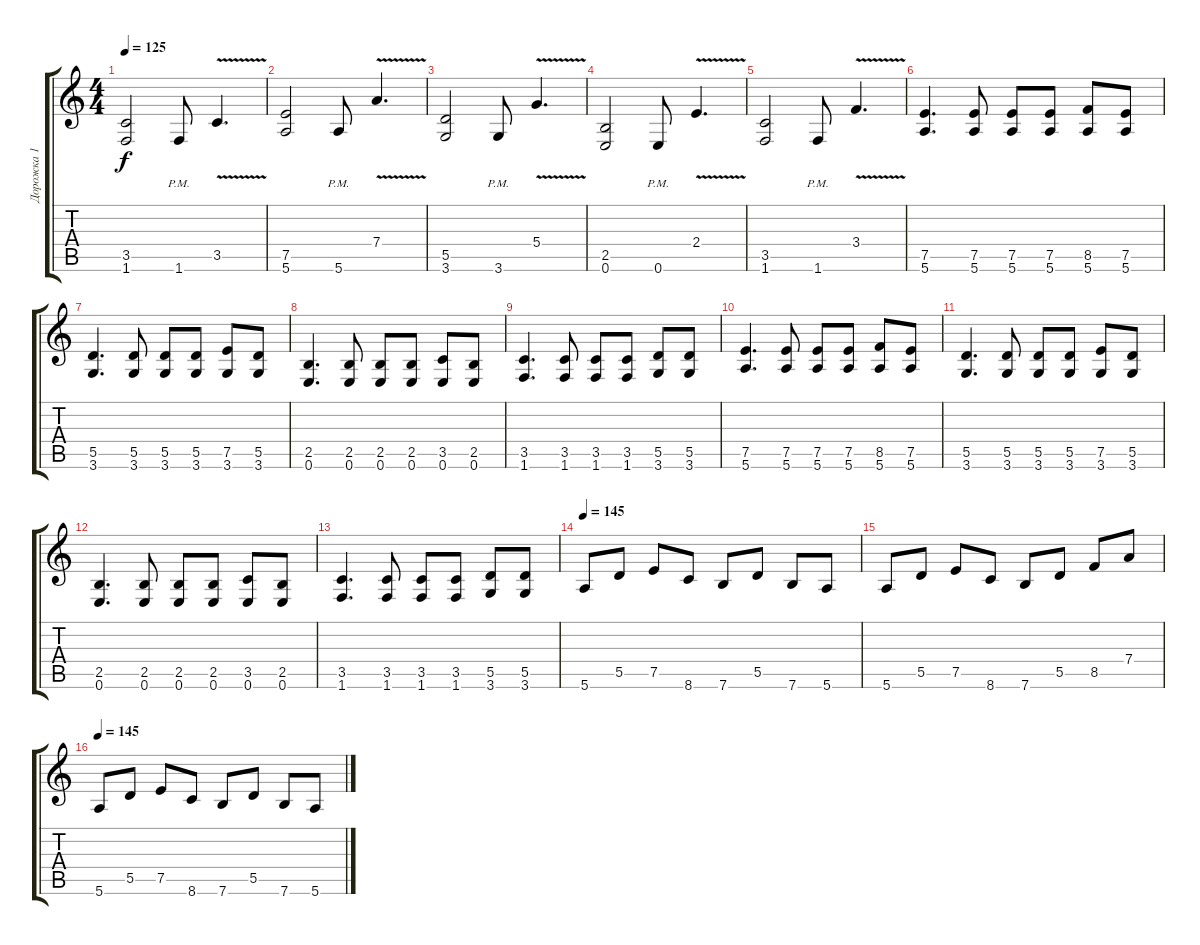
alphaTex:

\track ("Дорожка 1" "Дорожка 1") {instrument distortionguitar}
\staff {score tabs}
\tuning (E4 B3 G3 D3 A2 E2) {hide}
\ts (4 4)
\tempo 125
\clef g2
\ks c
(3.5 1.6).2{dy f} 1.6{pm}.8 3.5{v}.4{d} |
(7.5 5.6).2 5.6{pm}.8 7.4{v}.4{d} |
(5.5 3.6).2 3.6{pm}.8 5.4{v}.4{d} |
(2.5 0.6).2 0.6{pm}.8 2.4{v}.4{d} |
(3.5 1.6).2 1.6{pm}.8 3.4{v}.4{d} |
(7.5 5.6).4{d} (7.5 5.6).8 (7.5 5.6).8 (7.5 5.6).8 (8.5 5.6).8 (7.5 5.6).8 |
(5.5 3.6).4{d} (5.5 3.6).8 (5.5 3.6).8 (5.5 3.6).8 (7.5 3.6).8 (5.5 3.6).8 |
(2.5 0.6).4{d} (2.5 0.6).8 (2.5 0.6).8 (2.5 0.6).8 (3.5 0.6).8 (2.5 0.6).8 |
(3.5 1.6).4{d} (3.5 1.6).8 (3.5 1.6).8 (3.5 1.6).8 (5.5 3.6).8 (5.5 3.6).8 |
(7.5 5.6).4{d} (7.5 5.6).8 (7.5 5.6).8 (7.5 5.6).8 (8.5 5.6).8 (7.5 5.6).8 |
(5.5 3.6).4{d} (5.5 3.6).8 (5.5 3.6).8 (5.5 3.6).8 (7.5 3.6).8 (5.5 3.6).8 |
(2.5 0.6).4{d} (2.5 0.6).8 (2.5 0.6).8 (2.5 0.6).8 (3.5 0.6).8 (2.5 0.6).8 |
(3.5 1.6).4{d} (3.5 1.6).8 (3.5 1.6).8 (3.5 1.6).8 (5.5 3.6).8 (5.5 3.6).8 |
\tempo 145
5.6.8 5.5.8 7.5.8 8.6.8 7.6.8 5.5.8 7.6.8 5.6.8 |
5.6.8 5.5.8 7.5.8 8.6.8 7.6.8 5.5.8 8.5.8 7.4.8 |
\tempo 145
5.6.8 5.5.8 7.5.8 8.6.8 7.6.8 5.5.8 7.6.8 5.6.8
